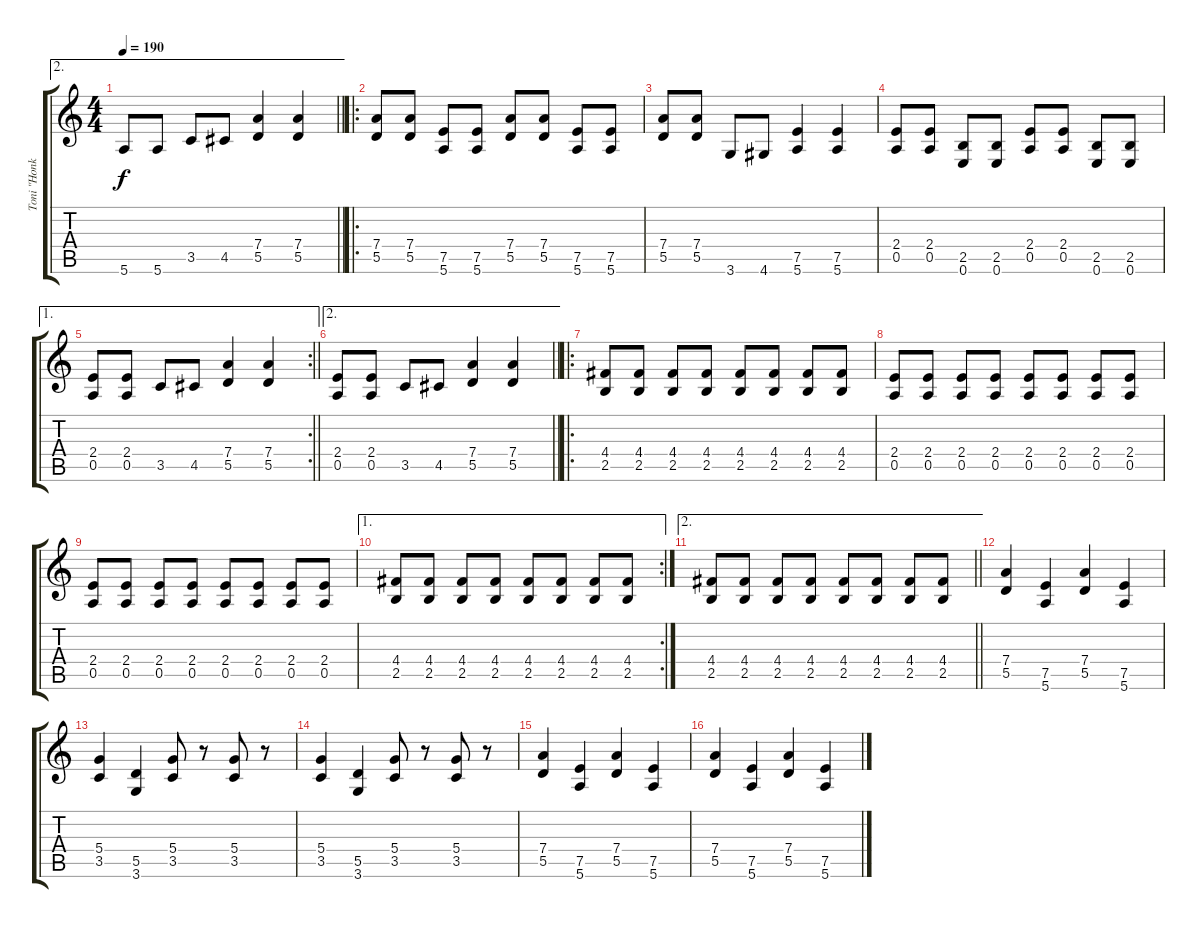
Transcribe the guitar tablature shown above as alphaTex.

\track ("Toni \"Honka\" Honkanen" "Toni \"Honk") {instrument distortionguitar}
\staff {score tabs}
\tuning (E4 B3 G3 D3 A2 E2) {hide}
\ae 2
\ts (4 4)
\tempo 190
\clef g2
\barLineRight lightlight
\ks c
5.6.8{dy f} 5.6.8 3.5.8 4.5.8 (7.4 5.5).4 (7.4 5.5).4 |
\ro
\section ("" "")
(7.4 5.5).8 (7.4 5.5).8 (7.5 5.6).8 (7.5 5.6).8 (7.4 5.5).8 (7.4 5.5).8 (7.5 5.6).8 (7.5 5.6).8 |
(7.4 5.5).8 (7.4 5.5).8 3.6.8 4.6.8 (7.5 5.6).4 (7.5 5.6).4 |
(2.4 0.5).8 (2.4 0.5).8 (2.5 0.6).8 (2.5 0.6).8 (2.4 0.5).8 (2.4 0.5).8 (2.5 0.6).8 (2.5 0.6).8 |
\ae 1
\rc 2
\barLineRight lightlight
(2.4 0.5).8 (2.4 0.5).8 3.5.8 4.5.8 (7.4 5.5).4 (7.4 5.5).4 |
\ae 2
\barLineRight lightlight
(2.4 0.5).8 (2.4 0.5).8 3.5.8 4.5.8 (7.4 5.5).4 (7.4 5.5).4 |
\ro
\section ("" "")
(4.4 2.5).8 (4.4 2.5).8 (4.4 2.5).8 (4.4 2.5).8 (4.4 2.5).8 (4.4 2.5).8 (4.4 2.5).8 (4.4 2.5).8 |
(2.4 0.5).8 (2.4 0.5).8 (2.4 0.5).8 (2.4 0.5).8 (2.4 0.5).8 (2.4 0.5).8 (2.4 0.5).8 (2.4 0.5).8 |
(2.4 0.5).8 (2.4 0.5).8 (2.4 0.5).8 (2.4 0.5).8 (2.4 0.5).8 (2.4 0.5).8 (2.4 0.5).8 (2.4 0.5).8 |
\ae 1
\rc 2
(4.4 2.5).8 (4.4 2.5).8 (4.4 2.5).8 (4.4 2.5).8 (4.4 2.5).8 (4.4 2.5).8 (4.4 2.5).8 (4.4 2.5).8 |
\ae 2
\barLineRight lightlight
(4.4 2.5).8 (4.4 2.5).8 (4.4 2.5).8 (4.4 2.5).8 (4.4 2.5).8 (4.4 2.5).8 (4.4 2.5).8 (4.4 2.5).8 |
\section ("" "")
(7.4 5.5).4 (7.5 5.6).4 (7.4 5.5).4 (7.5 5.6).4 |
(5.4 3.5).4 (5.5 3.6).4 (5.4 3.5).8 r.8 (5.4 3.5).8 r.8 |
(5.4 3.5).4 (5.5 3.6).4 (5.4 3.5).8 r.8 (5.4 3.5).8 r.8 |
(7.4 5.5).4 (7.5 5.6).4 (7.4 5.5).4 (7.5 5.6).4 |
(7.4 5.5).4 (7.5 5.6).4 (7.4 5.5).4 (7.5 5.6).4
